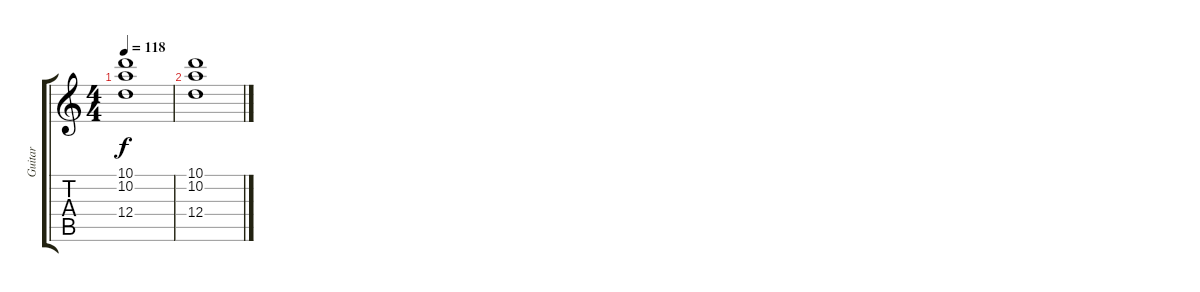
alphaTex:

\track (" Guitar" " Guitar") {instrument distortionguitar}
\staff {score tabs}
\tuning (E4 B3 G3 D3 A2 E2) {hide}
\ts (4 4)
\tempo 118
\clef g2
\ks c
(10.1 10.2 12.4).1{dy f volume 0} |
(10.1 10.2 12.4).1{volume 0}
